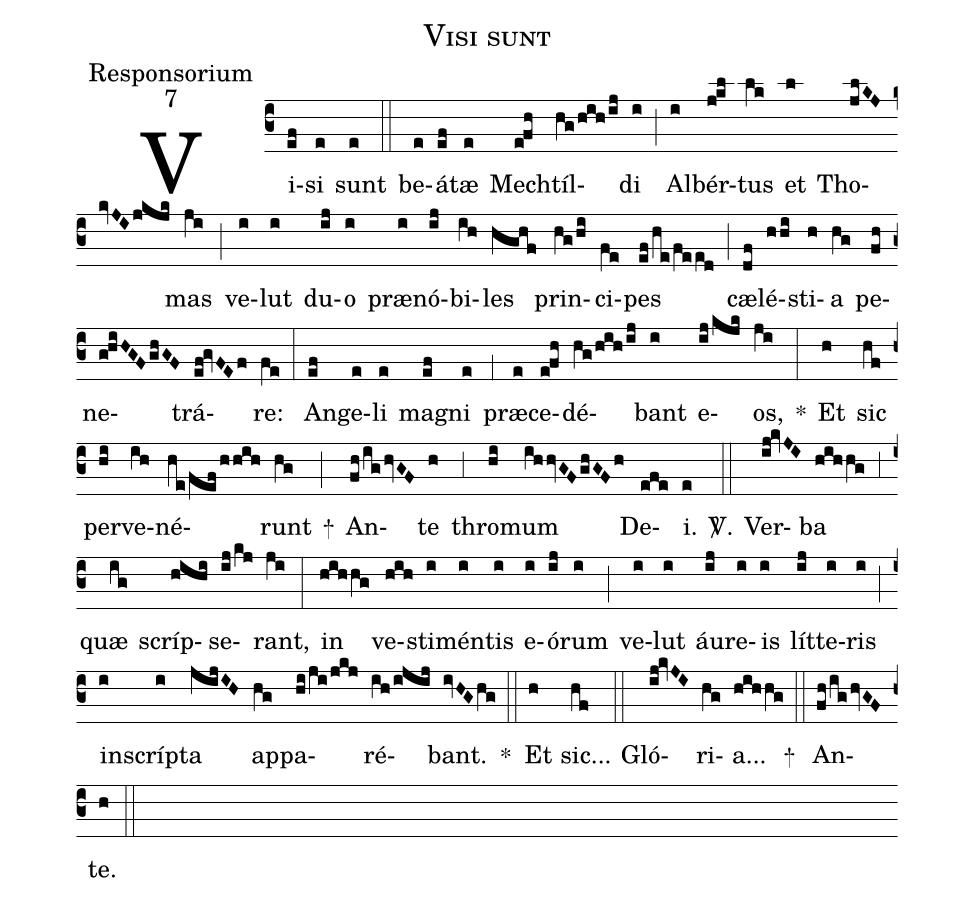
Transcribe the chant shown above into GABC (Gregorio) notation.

name:Visi sunt;
office-part:Responsorium;
mode:7;
%%
(c3) Vi(ef)si(e) sunt(e) (::) be(e)á(ef)tæ(e) Mech(e!fh)tíl(hg/hih/ij)di(i) (;) Al(i)bér(j!kl)tus(lk) et(l) Tho(jlKJ/kvJI/jkjk)mas(ji) (;) ve(i)lut(i) du(ij)o(i) præ(i)nó(ij)bi(ih)les(hghf) prin(hg/hi)ci(fe)pes(ef/he/feed) (;) cæ(df)lé(hhi)sti(h)a(hg) pe(fh)ne(g!hiHGF/ghGF)trá(ef!gvFEf)re:(fe) (:) An(ef)ge(e)li(e) ma(ef)gni(e) (;1) præ(e)ce(e!fh)dé(hg/hih/ij)bant(i) e(ij/kjk)os,(ji) *(:) Et(h) sic(hf) per(hi)ve(ih)né(he/fef/hhih)runt(hg) +(;) An(fh/ig/hvGF)te(h) (;3) thro(hi)mum(ihhvGF/ghGFh) De(efe)i.(e) <sp>V/</sp>.(::) Ver(ij!kvJI)ba(hihhg) (;3) quæ(ig) scríp(hihi)se(ij/kj)rant,(ji) (:) in(hihhg) ve(hih)sti(i)mén(i)tis(i) e(i)ó(ij)rum(i) (;) ve(i)lut(i) áu(ij)re(i)is(i) lít(ij)te(i)ris(i) (;) in(i)scríp(i)ta(jijIH) ap(hg)pa(hi/ji/jkj)ré(ih/ijij)bant.(ivHGhg) *(::) Et(h) sic...(hf) (::) Gló(ij!kvJI)ri(hg)a...(hihhg) +(::) An(fh/ig/hvGF)te.(h) (::)
